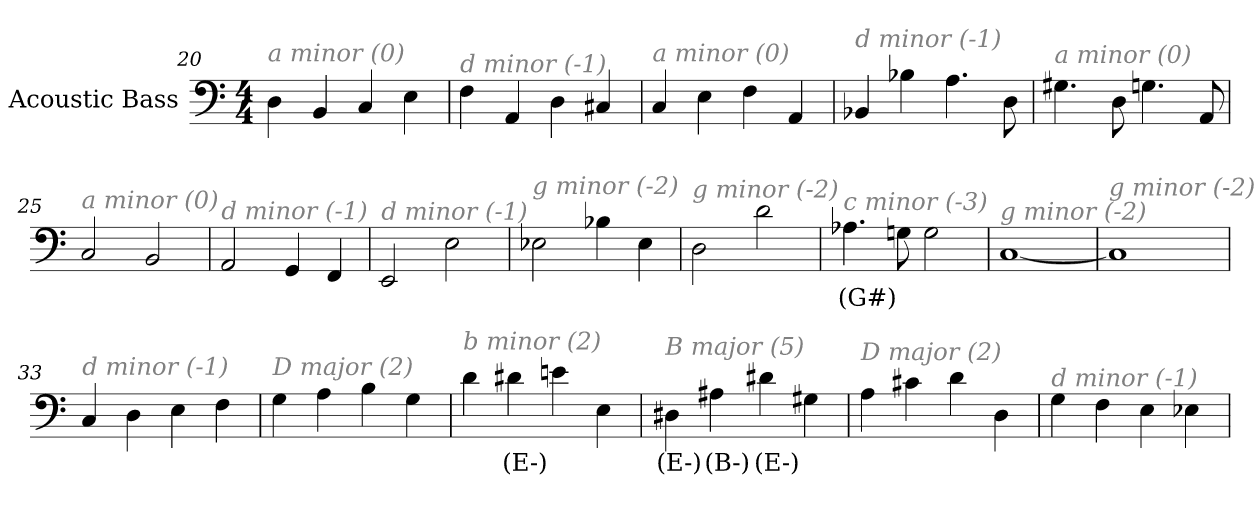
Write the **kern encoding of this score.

**kern	**text
*part1	*part1
*staff1	*staff1
*I"Acoustic Bass	*
*clefF4	*
*ITrd7c12	*
*k[]	*
*C:	*
*M4/4	*
=20	=20
!LO:TX:i:color=#808080:t=a minor (0)	!
4DD	.
4BBB	.
4CC	.
4EE	.
=21	=21
!LO:TX:i:color=#808080:t=d minor (-1)	!
4FF	.
4AAA	.
4DD	.
4CC#X	.
=22	=22
!LO:TX:i:color=#808080:t=a minor (0)	!
4CC	.
4EE	.
4FF	.
4AAA	.
=23	=23
!LO:TX:i:color=#808080:t=d minor (-1)	!
4BBB-X	.
4BB-X	.
4.AA	.
8DD	.
=24	=24
!LO:TX:i:color=#808080:t=a minor (0)	!
4.GG#X	.
8DD	.
4.GGn	.
8AAA	.
=25	=25
!LO:TX:i:color=#808080:t=a minor (0)	!
2CC	.
2BBB	.
=26	=26
!LO:TX:i:color=#808080:t=d minor (-1)	!
2AAA	.
4GGG	.
4FFF	.
=27	=27
!LO:TX:i:color=#808080:t=d minor (-1)	!
2EEE	.
2EE	.
=28	=28
!LO:TX:i:color=#808080:t=g minor (-2)	!
2EE-X	.
4BB-X	.
4EE-	.
=29	=29
!LO:TX:i:color=#808080:t=g minor (-2)	!
2DD	.
2D	.
=30	=30
!LO:TX:i:color=#808080:t=c minor (-3)	!
4.AA-Xi	(G#)
8GGn	.
2GG	.
=31	=31
!LO:TX:i:color=#808080:t=g minor (-2)	!
[1CC	.
=32	=32
!LO:TX:i:color=#808080:t=g minor (-2)	!
1CC]	.
=33	=33
!LO:TX:i:color=#808080:t=d minor (-1)	!
4CC	.
4DD	.
4EE	.
4FF	.
=34	=34
!LO:TX:i:color=#808080:t=D major (2)	!
4GG	.
4AA	.
4BB	.
4GG	.
=35	=35
!LO:TX:i:color=#808080:t=b minor (2)	!
4D	.
4D#Xi	(E-)
4En	.
4EE	.
=36	=36
!LO:TX:i:color=#808080:t=B major (5)	!
4DD#Xi	(E-)
4AA#Xi	(B-)
4D#Xi	(E-)
4GG#X	.
=37	=37
!LO:TX:i:color=#808080:t=D major (2)	!
4AA	.
4C#X	.
4D	.
4DD	.
=38	=38
!LO:TX:i:color=#808080:t=d minor (-1)	!
4GG	.
4FF	.
4EE	.
4EE-X	.
=	=
*-	*-
